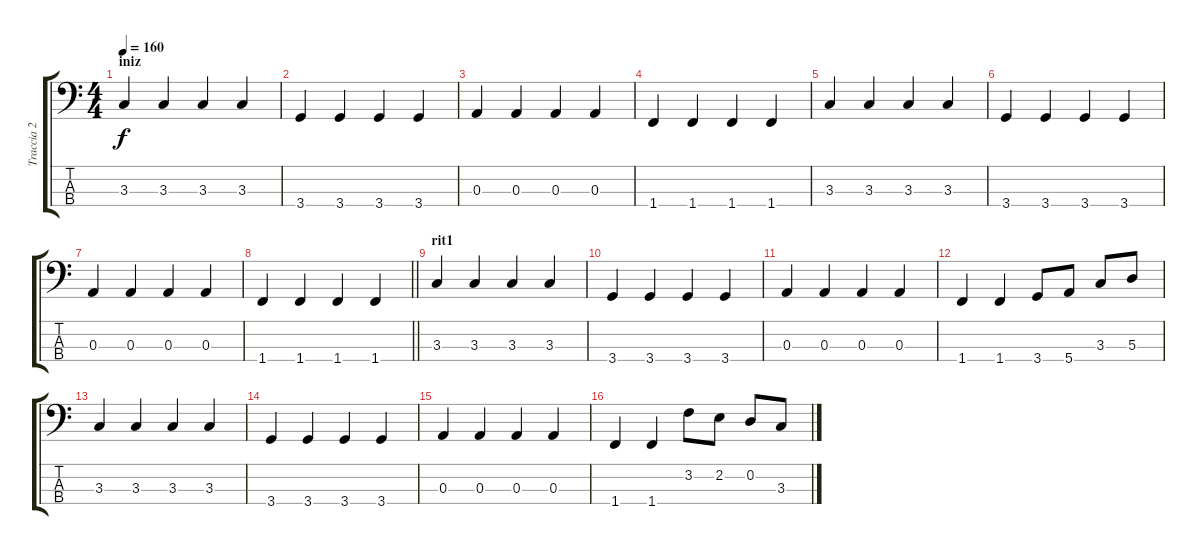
\track ("Traccia 2" "Traccia 2") {instrument electricbassfinger}
\staff {score tabs}
\tuning (G2 D2 A1 E1) {hide}
\ts (4 4)
\section ("" "iniz")
\tempo 160
\clef f4
\ks c
3.3.4{dy f} 3.3.4 3.3.4 3.3.4 |
3.4.4 3.4.4 3.4.4 3.4.4 |
0.3.4 0.3.4 0.3.4 0.3.4 |
1.4.4 1.4.4 1.4.4 1.4.4 |
3.3.4 3.3.4 3.3.4 3.3.4 |
3.4.4 3.4.4 3.4.4 3.4.4 |
0.3.4 0.3.4 0.3.4 0.3.4 |
\barLineRight lightlight
1.4.4 1.4.4 1.4.4 1.4.4 |
\section ("" "rit1")
3.3.4 3.3.4 3.3.4 3.3.4 |
3.4.4 3.4.4 3.4.4 3.4.4 |
0.3.4 0.3.4 0.3.4 0.3.4 |
1.4.4 1.4.4 3.4.8 5.4.8 3.3.8 5.3.8 |
3.3.4 3.3.4 3.3.4 3.3.4 |
3.4.4 3.4.4 3.4.4 3.4.4 |
0.3.4 0.3.4 0.3.4 0.3.4 |
1.4.4 1.4.4 3.2.8 2.2.8 0.2.8 3.3.8
